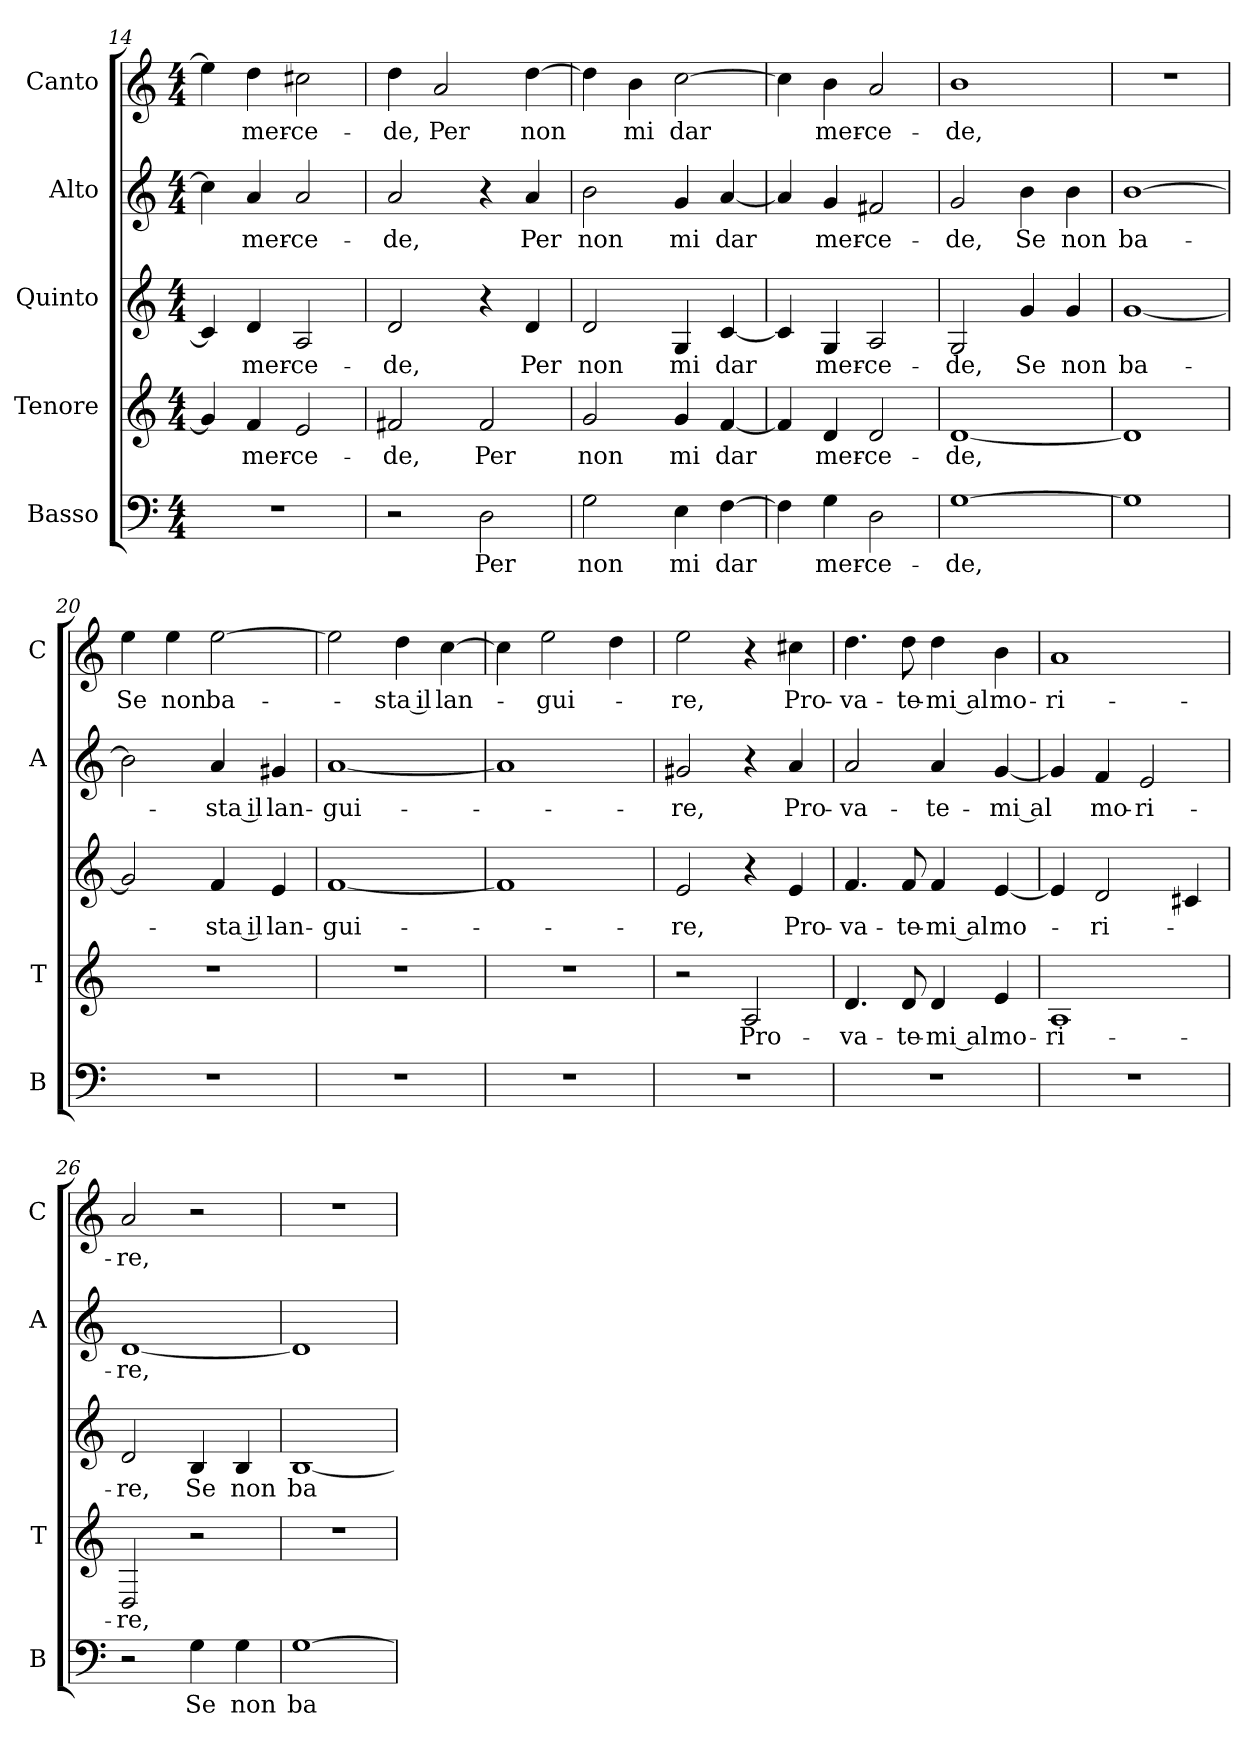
**kern	**text	**kern	**text	**kern	**text	**kern	**text	**kern	**text
*part5	*part5	*part4	*part4	*part3	*part3	*part2	*part2	*part1	*part1
*staff5	*staff5	*staff4	*staff4	*staff3	*staff3	*staff2	*staff2	*staff1	*staff1
*I"Basso	*	*I"Tenore	*	*I"Quinto	*	*I"Alto	*	*I"Canto	*
*I'B	*	*I'T	*	*	*	*I'A	*	*I'C	*
*clefF4	*	*clefG2	*	*clefG2	*	*clefG2	*	*clefG2	*
*k[]	*	*k[]	*	*k[]	*	*k[]	*	*k[]	*
*C:	*	*C:	*	*C:	*	*C:	*	*C:	*
*M4/4	*	*M4/4	*	*M4/4	*	*M4/4	*	*M4/4	*
=14	=14	=14	=14	=14	=14	=14	=14	=14	=14
1r	.	4g/]	.	4c/]	.	4cc\]	.	4ee\]	.
!	!	!	!LO:LY:b	!	!LO:LY:b	!	!LO:LY:b	!	!LO:LY:b
.	.	4f/	mer-	4d/	mer-	4a/	mer-	4dd\	mer-
!	!	!	!LO:LY:b	!	!LO:LY:b	!	!LO:LY:b	!	!LO:LY:b
.	.	2e/	-ce-	2A/	-ce-	2a/	-ce-	2cc#X\	-ce-
=15	=15	=15	=15	=15	=15	=15	=15	=15	=15
!	!	!	!LO:LY:b	!	!LO:LY:b	!	!LO:LY:b	!	!LO:LY:b
2r	.	2f#X/	-de,	2d/	-de,	2a/	-de,	4dd\	-de,
!	!	!	!	!	!	!	!	!	!LO:LY:b
.	.	.	.	.	.	.	.	2a/	Per
!	!LO:LY:b	!	!LO:LY:b	!	!	!	!	!	!
2D\	Per	2f#/	Per	4r	.	4r	.	.	.
!	!	!	!	!	!LO:LY:b	!	!LO:LY:b	!	!LO:LY:b
.	.	.	.	4d/	Per	4a/	Per	[4dd\	non
!!LO:LB:g=z
=16	=16	=16	=16	=16	=16	=16	=16	=16	=16
!	!LO:LY:b	!	!LO:LY:b	!	!LO:LY:b	!	!LO:LY:b	!	!
2G\	non	2g/	non	2d/	non	2b\	non	4dd\]	.
!	!	!	!	!	!	!	!	!	!LO:LY:b
.	.	.	.	.	.	.	.	4b\	mi
!	!LO:LY:b	!	!LO:LY:b	!	!LO:LY:b	!	!LO:LY:b	!	!LO:LY:b
4E\	mi	4g/	mi	4G/	mi	4g/	mi	[2cc\	dar
!	!LO:LY:b	!	!LO:LY:b	!	!LO:LY:b	!	!LO:LY:b	!	!
[4F\	dar	[4f/	dar	[4c/	dar	[4a/	dar	.	.
=17	=17	=17	=17	=17	=17	=17	=17	=17	=17
4F\]	.	4f/]	.	4c/]	.	4a/]	.	4cc\]	.
!	!LO:LY:b	!	!LO:LY:b	!	!LO:LY:b	!	!LO:LY:b	!	!LO:LY:b
4G\	mer-	4d/	mer-	4G/	mer-	4g/	mer-	4b\	mer-
!	!LO:LY:b	!	!LO:LY:b	!	!LO:LY:b	!	!LO:LY:b	!	!LO:LY:b
2D\	-ce-	2d/	-ce-	2A/	-ce-	2f#X/	-ce-	2a/	-ce-
=18	=18	=18	=18	=18	=18	=18	=18	=18	=18
!	!LO:LY:b	!	!LO:LY:b	!	!LO:LY:b	!	!LO:LY:b	!	!LO:LY:b
[1G	-de,	[1d	-de,	2G/	-de,	2g/	-de,	1b	-de,
!	!	!	!	!	!LO:LY:b	!	!LO:LY:b	!	!
.	.	.	.	4g/	Se	4b\	Se	.	.
!	!	!	!	!	!LO:LY:b	!	!LO:LY:b	!	!
.	.	.	.	4g/	non	4b\	non	.	.
=19	=19	=19	=19	=19	=19	=19	=19	=19	=19
!	!	!	!	!	!LO:LY:b	!	!LO:LY:b	!	!
1G]	.	1d]	.	[1g	ba-	[1b	ba-	1r	.
=20	=20	=20	=20	=20	=20	=20	=20	=20	=20
!	!	!	!	!	!	!	!	!	!LO:LY:b
1r	.	1r	.	2g/]	.	2b\]	.	4ee\	Se
!	!	!	!	!	!	!	!	!	!LO:LY:b
.	.	.	.	.	.	.	.	4ee\	non
!	!	!	!	!	!LO:LY:b	!	!LO:LY:b	!	!LO:LY:b
.	.	.	.	4f/	-sta il	4a/	-sta il	[2ee\	ba-
!	!	!	!	!	!LO:LY:b	!	!LO:LY:b	!	!
.	.	.	.	4e/	lan-	4g#X/	lan-	.	.
=21	=21	=21	=21	=21	=21	=21	=21	=21	=21
!	!	!	!	!	!LO:LY:b	!	!LO:LY:b	!	!
1r	.	1r	.	[1f	-gui-	[1a	-gui-	2ee\]	.
!	!	!	!	!	!	!	!	!	!LO:LY:b
.	.	.	.	.	.	.	.	4dd\	-sta il
!	!	!	!	!	!	!	!	!	!LO:LY:b
.	.	.	.	.	.	.	.	[4cc\	lan-
=22	=22	=22	=22	=22	=22	=22	=22	=22	=22
1r	.	1r	.	1f]	.	1a]	.	4cc\]	.
!	!	!	!	!	!	!	!	!	!LO:LY:b
.	.	.	.	.	.	.	.	2ee\	-gui-
.	.	.	.	.	.	.	.	4dd\	.
=23	=23	=23	=23	=23	=23	=23	=23	=23	=23
!	!	!	!	!	!LO:LY:b	!	!LO:LY:b	!	!LO:LY:b
1r	.	2r	.	2e/	-re,	2g#X/	-re,	2ee\	-re,
!	!	!	!LO:LY:b	!	!	!	!	!	!
.	.	2A/	Pro-	4r	.	4r	.	4r	.
!	!	!	!	!	!LO:LY:b	!	!LO:LY:b	!	!LO:LY:b
.	.	.	.	4e/	Pro-	4a/	Pro-	4cc#X\	Pro-
!!LO:PB:g=z
=24	=24	=24	=24	=24	=24	=24	=24	=24	=24
!	!	!	!LO:LY:b	!	!LO:LY:b	!	!LO:LY:b	!	!LO:LY:b
1r	.	4.d/	-va-	4.f/	-va-	2a/	-va-	4.dd\	-va-
!	!	!	!LO:LY:b	!	!LO:LY:b	!	!	!	!LO:LY:b
.	.	8d/	-te-	8f/	-te-	.	.	8dd\	-te-
!	!	!	!LO:LY:b	!	!LO:LY:b	!	!LO:LY:b	!	!LO:LY:b
.	.	4d/	-mi al	4f/	-mi al	4a/	-te-	4dd\	-mi al
!	!	!	!LO:LY:b	!	!LO:LY:b	!	!LO:LY:b	!	!LO:LY:b
.	.	4e/	mo-	[4e/	mo-	[4g/	-mi al	4b\	mo-
=25	=25	=25	=25	=25	=25	=25	=25	=25	=25
!	!	!	!LO:LY:b	!	!	!	!	!	!LO:LY:b
1r	.	1A	-ri-	4e/]	.	4g/]	.	1a	-ri-
!	!	!	!	!	!LO:LY:b	!	!LO:LY:b	!	!
.	.	.	.	2d/	-ri-	4f/	mo-	.	.
!	!	!	!	!	!	!	!LO:LY:b	!	!
.	.	.	.	.	.	2e/	-ri-	.	.
.	.	.	.	4c#X/	.	.	.	.	.
=26	=26	=26	=26	=26	=26	=26	=26	=26	=26
!	!	!	!LO:LY:b	!	!LO:LY:b	!	!LO:LY:b	!	!LO:LY:b
2r	.	2D/	-re,	2d/	-re,	[1d	-re,	2a/	-re,
!	!LO:LY:b	!	!	!	!LO:LY:b	!	!	!	!
4G\	Se	2r	.	4B/	Se	.	.	2r	.
!	!LO:LY:b	!	!	!	!LO:LY:b	!	!	!	!
4G\	non	.	.	4B/	non	.	.	.	.
=27	=27	=27	=27	=27	=27	=27	=27	=27	=27
!	!LO:LY:b	!	!	!	!LO:LY:b	!	!	!	!
[1G	ba-	1r	.	[1B	ba-	1d]	.	1r	.
=	=	=	=	=	=	=	=	=	=
*-	*-	*-	*-	*-	*-	*-	*-	*-	*-
